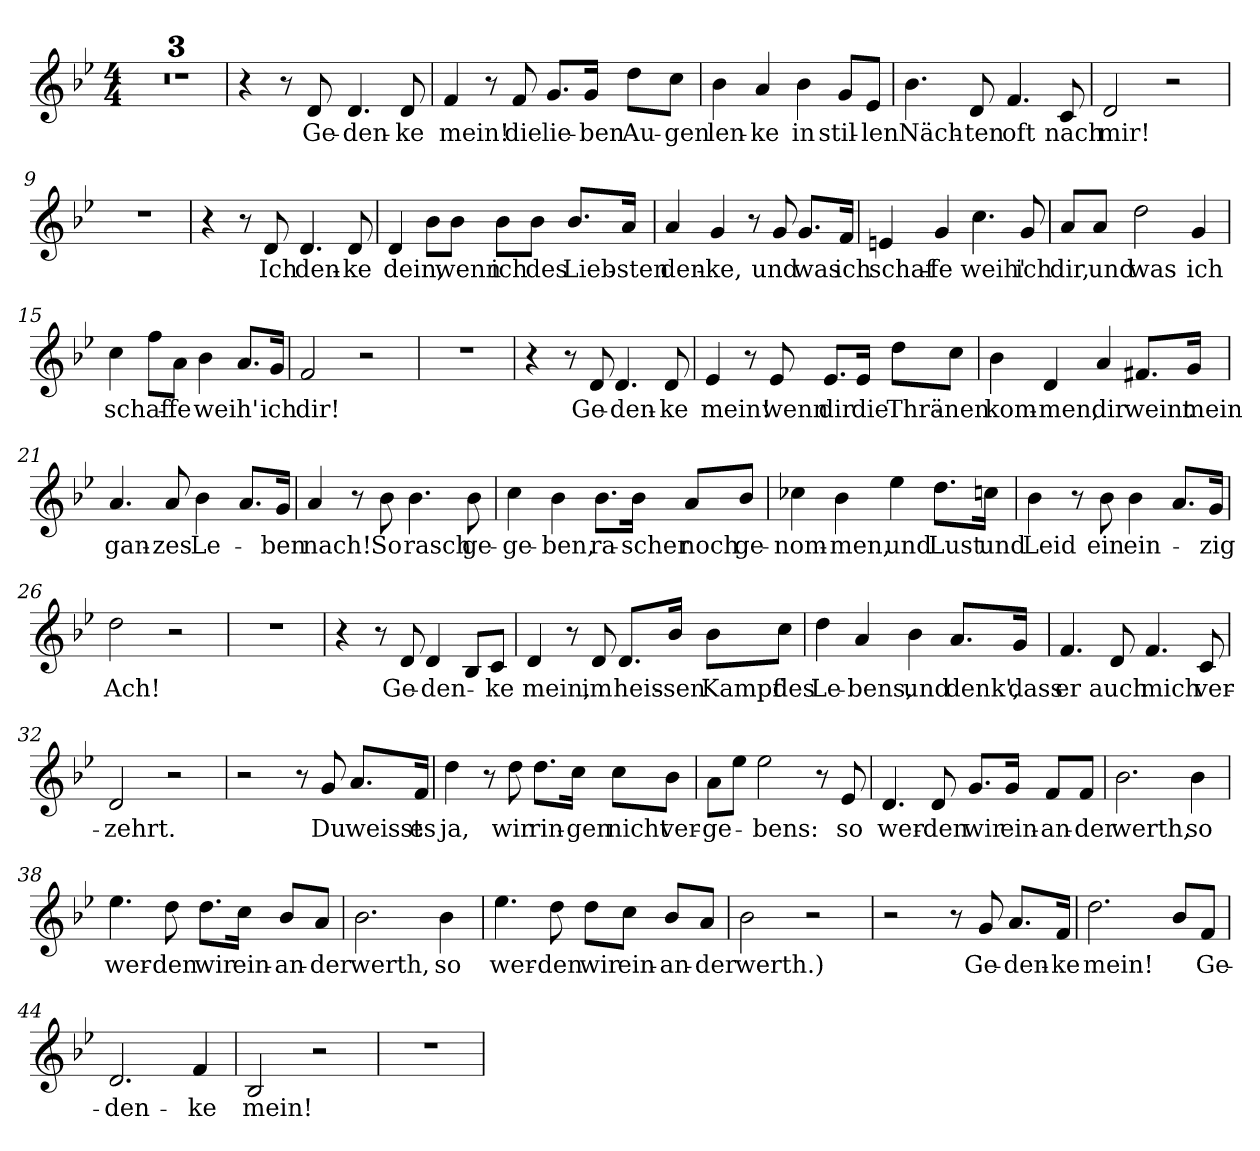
**kern	**text
*part1	*part1
*staff1	*staff1
*clefG2	*
*k[b-e-]	*
*M4/4	*
=1	=1
1r	.
=2	=2
1r	.
=3	=3
1r	.
=4	=4
4r	.
8r	.
!	!LO:LY:b
8d/	Ge-
!	!LO:LY:b
4.d/	-den-
!	!LO:LY:b
8d/	-ke
=5	=5
!	!LO:LY:b
4f/	mein!
8r	.
!	!LO:LY:b
8f/	die
!	!LO:LY:b
8.g/L	lie-
!	!LO:LY:b
16g/Jk	-ben
!	!LO:LY:b
8dd\L	Au-
!	!LO:LY:b
8cc\J	-gen
=6	=6
!	!LO:LY:b
4b-\	len-
!	!LO:LY:b
4a/	-ke
!	!LO:LY:b
4b-\	in
!	!LO:LY:b
8g/L	stil-
!	!LO:LY:b
8e-/J	-len
=7	=7
!	!LO:LY:b
4.b-\	Näch-
!	!LO:LY:b
8d/	-ten
!	!LO:LY:b
4.f/	oft
!	!LO:LY:b
8c/	nach
=8	=8
!	!LO:LY:b
2d/	mir!
2r	.
=9	=9
1r	.
!!LO:LB:g=z
=10	=10
4r	.
8r	.
!	!LO:LY:b
8d/	Ich
!	!LO:LY:b
4.d/	den-
!	!LO:LY:b
8d/	-ke
=11	=11
!	!LO:LY:b
4d/	dein,
8b-\L	.
!	!LO:LY:b
8b-\J	wenn
!	!LO:LY:b
8b-\L	ich
!	!LO:LY:b
8b-\J	des
!	!LO:LY:b
8.b-/L	Lieb-
!	!LO:LY:b
16a/Jk	-sten
=12	=12
!	!LO:LY:b
4a/	den-
!	!LO:LY:b
4g/	-ke,
8r	.
!	!LO:LY:b
8g/	und
!	!LO:LY:b
8.g/L	was
!	!LO:LY:b
16f/Jk	ich
=13	=13
!	!LO:LY:b
4en/	schaf-
!	!LO:LY:b
4g/	-fe
!	!LO:LY:b
4.cc\	weih'
!	!LO:LY:b
8g/	ich
=14	=14
!	!LO:LY:b
8a/L	dir,
!	!LO:LY:b
8a/J	und
!	!LO:LY:b
2dd\	was
!	!LO:LY:b
4g/	ich
!!LO:LB:g=z
=15	=15
!	!LO:LY:b
4cc\	schaf-
8ff\L	.
!	!LO:LY:b
8a\J	-fe
!	!LO:LY:b
4b-\	weih'
8.a/L	.
!	!LO:LY:b
16g/Jk	ich
=16	=16
!	!LO:LY:b
2f/	dir!
2r	.
=17	=17
1r	.
=18	=18
4r	.
8r	.
!	!LO:LY:b
8d/	Ge-
!	!LO:LY:b
4.d/	-den-
!	!LO:LY:b
8d/	-ke
=19	=19
!	!LO:LY:b
4e-/	mein!
8r	.
!	!LO:LY:b
8e-/	wenn
!	!LO:LY:b
8.e-/L	dir
!	!LO:LY:b
16e-/Jk	die
!	!LO:LY:b
8dd\L	Thrä-
!	!LO:LY:b
8cc\J	-nen
=20	=20
!	!LO:LY:b
4b-\	kom-
!	!LO:LY:b
4d/	-men,
!	!LO:LY:b
4a/	dir
!	!LO:LY:b
8.f#X/L	weint
!	!LO:LY:b
16g/Jk	mein
!!LO:LB:g=z
=21	=21
!	!LO:LY:b
4.a/	gan-
!	!LO:LY:b
8a/	-zes
!	!LO:LY:b
4b-\	Le-
8.a/L	.
!	!LO:LY:b
16g/Jk	-ben
=22	=22
!	!LO:LY:b
4a/	nach!
8r	.
!	!LO:LY:b
8b-\	So
!	!LO:LY:b
4.b-\	rasch
!	!LO:LY:b
8b-\	ge-
=23	=23
!	!LO:LY:b
4cc\	-ge-
!	!LO:LY:b
4b-\	-ben,
!	!LO:LY:b
8.b-\L	ra-
!	!LO:LY:b
16b-\Jk	-scher
!	!LO:LY:b
8a/L	noch
!	!LO:LY:b
8b-/J	ge-
=24	=24
!	!LO:LY:b
4cc-X\	-nom-
!	!LO:LY:b
4b-\	-men,
!	!LO:LY:b
4ee-\	und
!	!LO:LY:b
8.dd\L	Lust
!	!LO:LY:b
16ccn\Jk	und
=25	=25
!	!LO:LY:b
4b-\	Leid
8r	.
!	!LO:LY:b
8b-\	ein
!	!LO:LY:b
4b-\	ein-
8.a/L	.
!	!LO:LY:b
16g/Jk	-zig
=26	=26
!	!LO:LY:b
2dd\	Ach!
2r	.
=27	=27
1r	.
!!LO:LB:g=z
=28	=28
4r	.
8r	.
!	!LO:LY:b
8d/	Ge-
!	!LO:LY:b
4d/	-den-
8B-/L	.
!	!LO:LY:b
8c/J	-ke
=29	=29
!	!LO:LY:b
4d/	mein,
8r	.
!	!LO:LY:b
8d/	im
!	!LO:LY:b
8.d/L	heis-
!	!LO:LY:b
16b-/Jk	-sen
!	!LO:LY:b
8b-\L	Kampf
!	!LO:LY:b
8cc\J	des
=30	=30
!	!LO:LY:b
4dd\	Le-
!	!LO:LY:b
4a/	-bens,
!	!LO:LY:b
4b-\	und
!	!LO:LY:b
8.a/L	denk',
!	!LO:LY:b
16g/Jk	dass
=31	=31
!	!LO:LY:b
4.f/	er
!	!LO:LY:b
8d/	auch
!	!LO:LY:b
4.f/	mich
!	!LO:LY:b
8c/	ver-
=32	=32
!	!LO:LY:b
2d/	-zehrt.
2r	.
=33	=33
2r	.
8r	.
!	!LO:LY:b
8g/	Du
!	!LO:LY:b
8.a/L	weisst
!	!LO:LY:b
16f/Jk	es
!!LO:LB:g=z
=34	=34
!	!LO:LY:b
4dd\	ja,
8r	.
!	!LO:LY:b
8dd\	wir
!	!LO:LY:b
8.dd\L	rin-
!	!LO:LY:b
16cc\Jk	-gen
!	!LO:LY:b
8cc\L	nicht
!	!LO:LY:b
8b-\J	ver-
=35	=35
!	!LO:LY:b
8a\L	-ge-
8ee-\J	.
!	!LO:LY:b
2ee-\	-bens:
8r	.
!	!LO:LY:b
8e-/	so
=36	=36
!	!LO:LY:b
4.d/	wer-
!	!LO:LY:b
8d/	-den
!	!LO:LY:b
8.g/L	wir
!	!LO:LY:b
16g/Jk	ein-
!	!LO:LY:b
8f/L	-an-
!	!LO:LY:b
8f/J	-der
=37	=37
!	!LO:LY:b
2.b-\	werth,
!	!LO:LY:b
4b-\	so
=38	=38
!	!LO:LY:b
4.ee-\	wer-
!	!LO:LY:b
8dd\	-den
!	!LO:LY:b
8.dd\L	wir
!	!LO:LY:b
16cc\Jk	ein-
!	!LO:LY:b
8b-/L	-an-
!	!LO:LY:b
8a/J	-der
=39	=39
!	!LO:LY:b
2.b-\	werth,
!	!LO:LY:b
4b-\	so
!!LO:LB:g=z
=40	=40
!	!LO:LY:b
4.ee-\	wer-
!	!LO:LY:b
8dd\	-den
!	!LO:LY:b
8dd\L	wir
!	!LO:LY:b
8cc\J	ein-
!	!LO:LY:b
8b-/L	-an-
!	!LO:LY:b
8a/J	-der
=41	=41
!	!LO:LY:b
2b-\	werth.)
2r	.
=42	=42
2r	.
8r	.
!	!LO:LY:b
8g/	Ge-
!	!LO:LY:b
8.a/L	-den-
!	!LO:LY:b
16f/Jk	-ke
=43	=43
!	!LO:LY:b
2.dd\	mein!
8b-/L	.
!	!LO:LY:b
8f/J	Ge-
=44	=44
!	!LO:LY:b
2.d/	-den-
!	!LO:LY:b
4f/	-ke
=45	=45
!	!LO:LY:b
2B-/	mein!
2r	.
=46	=46
1r	.
=	=
*-	*-
